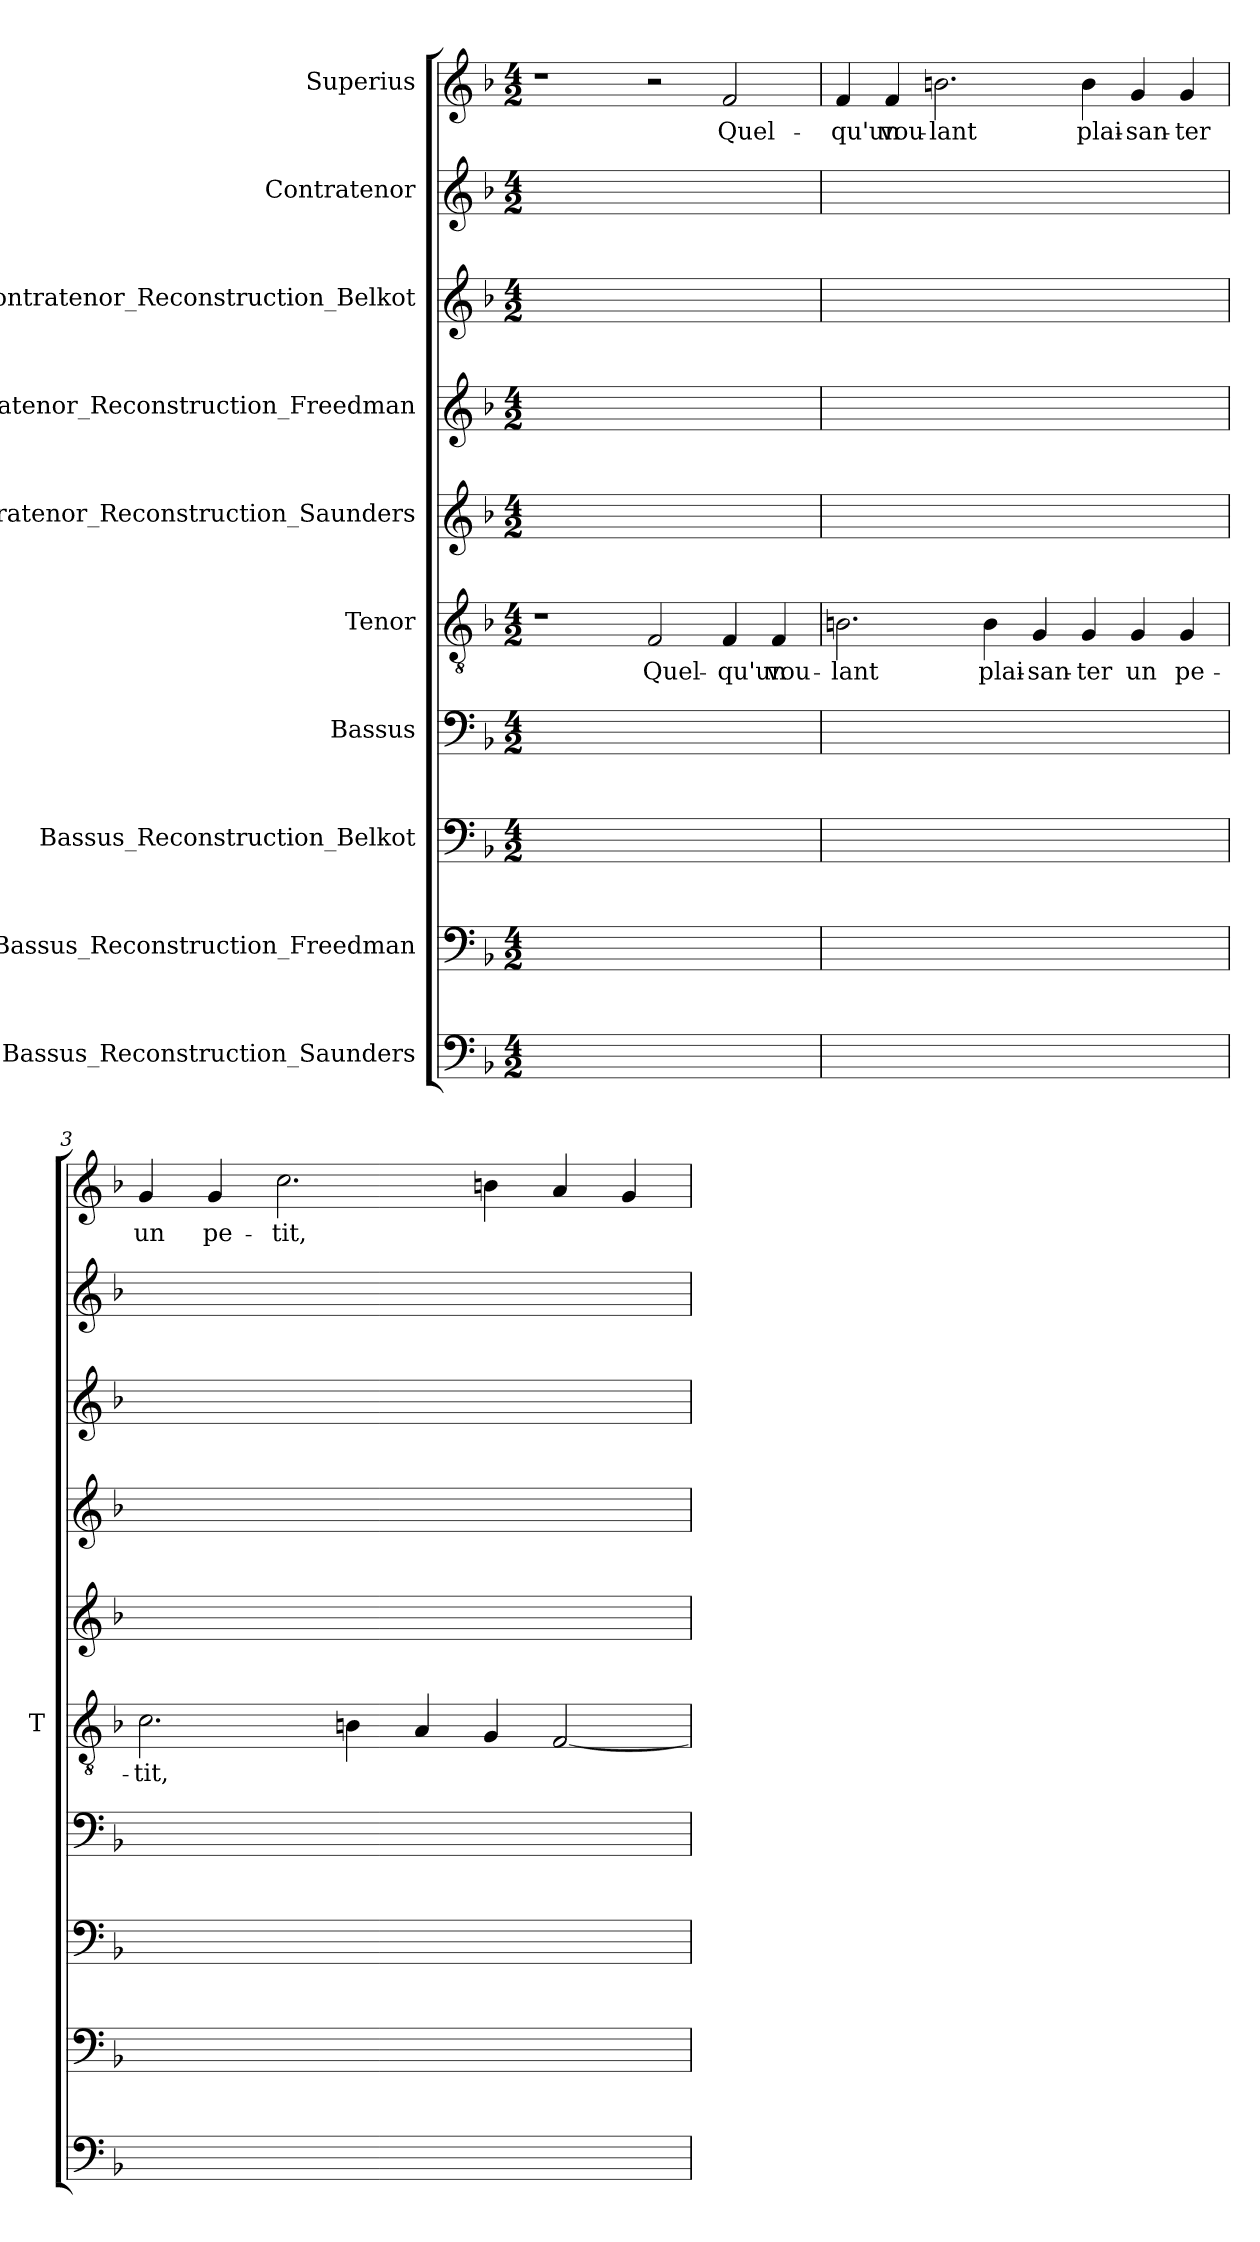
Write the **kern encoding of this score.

**kern	**kern	**kern	**kern	**kern	**text	**kern	**kern	**kern	**kern	**kern	**text
*part10	*part9	*part8	*part7	*part6	*part6	*part5	*part4	*part3	*part2	*part1	*part1
*staff10	*staff9	*staff8	*staff7	*staff6	*staff6	*staff5	*staff4	*staff3	*staff2	*staff1	*staff1
*I"Bassus_Reconstruction_Saunders	*I"Bassus_Reconstruction_Freedman	*I"Bassus_Reconstruction_Belkot	*I"Bassus	*I"Tenor	*	*I"Contratenor_Reconstruction_Saunders	*I"Contratenor_Reconstruction_Freedman	*I"Contratenor_Reconstruction_Belkot	*I"Contratenor	*I"Superius	*
*	*	*	*	*I'T	*	*	*	*	*	*	*
*clefF4	*clefF4	*clefF4	*clefF4	*clefGv2	*	*clefG2	*clefG2	*clefG2	*clefG2	*clefG2	*
*k[b-]	*k[b-]	*k[b-]	*k[b-]	*k[b-]	*	*k[b-]	*k[b-]	*k[b-]	*k[b-]	*k[b-]	*
*M4/2	*M4/2	*M4/2	*M4/2	*M4/2	*	*M4/2	*M4/2	*M4/2	*M4/2	*M4/2	*
=1	=1	=1	=1	=1	=1	=1	=1	=1	=1	=1	=1
0ryy	0ryy	0ryy	0ryy	1r	.	0ryy	0ryy	0ryy	0ryy	1r	.
.	.	.	.	2F	Quel-	.	.	.	.	2r	.
.	.	.	.	4F	-qu'un	.	.	.	.	2f	Quel-
.	.	.	.	4F	vou-	.	.	.	.	.	.
=2	=2	=2	=2	=2	=2	=2	=2	=2	=2	=2	=2
0ryy	0ryy	0ryy	0ryy	2.Bn	-lant	0ryy	0ryy	0ryy	0ryy	4f	-qu'un
.	.	.	.	.	.	.	.	.	.	4f	vou-
.	.	.	.	.	.	.	.	.	.	2.bn	-lant
.	.	.	.	4B	plai-	.	.	.	.	.	.
.	.	.	.	4G	san-	.	.	.	.	.	.
.	.	.	.	4G	-ter	.	.	.	.	4b	plai-
.	.	.	.	4G	-un	.	.	.	.	4g	san-
.	.	.	.	4G	pe-	.	.	.	.	4g	-ter
=3	=3	=3	=3	=3	=3	=3	=3	=3	=3	=3	=3
0ryy	0ryy	0ryy	0ryy	2.c	-tit,	0ryy	0ryy	0ryy	0ryy	4g	-un
.	.	.	.	.	.	.	.	.	.	4g	pe-
.	.	.	.	.	.	.	.	.	.	2.cc	-tit,
.	.	.	.	4Bn	.	.	.	.	.	.	.
.	.	.	.	4A	.	.	.	.	.	.	.
.	.	.	.	4G	.	.	.	.	.	4bn	.
.	.	.	.	[2F	.	.	.	.	.	4a	.
.	.	.	.	.	.	.	.	.	.	4g	.
=	=	=	=	=	=	=	=	=	=	=	=
*-	*-	*-	*-	*-	*-	*-	*-	*-	*-	*-	*-
